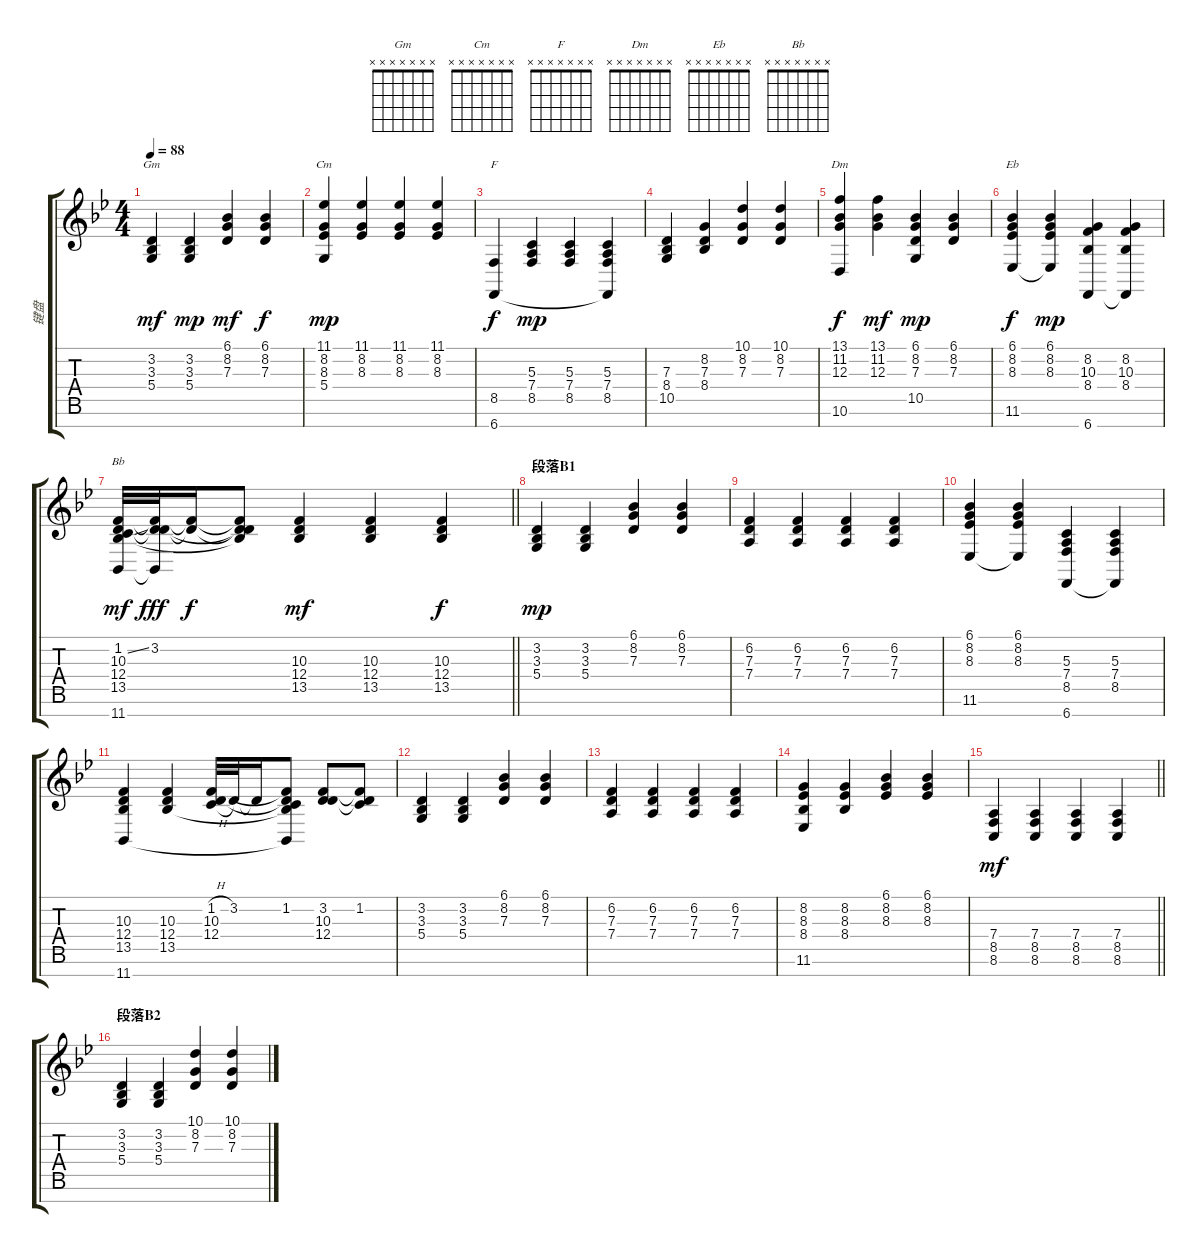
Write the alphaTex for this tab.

\track ("键盘" "键盘") {instrument acousticgrandpiano}
\staff {score tabs}
\tuning (E4 B3 G3 D3 A2 E2 B1) {hide}
\chord ("Gm" x x x x x x x)
\chord ("Cm" x x x x x x x)
\chord ("F" x x x x x x x)
\chord ("Dm" x x x x x x x)
\chord ("Eb" x x x x x x x)
\chord ("Bb" x x x x x x x)
\ts (4 4)
\tempo 88
\clef g2
\ks bb
(3.2 3.3 5.4).4{ch "Gm" dy mf} (3.2 3.3 5.4).4{dy mp} (6.1 8.2 7.3).4{dy mf} (6.1 8.2 7.3).4{dy f} |
(11.1 8.2 8.3 5.4).4{ch "Cm" dy mp} (11.1 8.2 8.3).4 (11.1 8.2 8.3).4 (11.1 8.2 8.3).4 |
(8.5 6.7).4{ch "F" dy f} (5.3 7.4 8.5).4{dy mp} (5.3 7.4 8.5).4 (5.3 7.4 8.5 6.7{t}).4 |
(7.3 8.4 10.5).4 (8.2 7.3 8.4).4 (10.1 8.2 7.3).4 (10.1 8.2 7.3).4 |
(13.1 11.2 12.3 10.6).4{ch "Dm" dy f} (13.1 11.2 12.3).4{dy mf} (6.1 8.2 7.3 10.5).4{dy mp} (6.1 8.2 7.3).4 |
(6.1 8.2 8.3 11.6).4{ch "Eb" dy f} (6.1 8.2 8.3 11.6{t}).4{dy mp} (8.2 10.3 8.4 6.7).4 (8.2 10.3 8.4 6.7{t}).4 |
\barLineRight lightlight
(1.2{ss} 10.3 12.4 13.5 11.7).32{ch "Bb" dy mf} (3.2 10.3{t} 12.4{t} 11.7{t}).32{dy fff} (10.3{t} 12.4{t}).16{dy f} (3.2{t} 10.3{t} 12.4{t} 13.5{t}).8 (10.3 12.4 13.5).4{dy mf} (10.3 12.4 13.5).4 (10.3 12.4 13.5).4{dy f} |
\section ("" "段落B1")
(3.2 3.3 5.4).4{dy mp} (3.2 3.3 5.4).4 (6.1 8.2 7.3).4 (6.1 8.2 7.3).4 |
(6.2 7.3 7.4).4 (6.2 7.3 7.4).4 (6.2 7.3 7.4).4 (6.2 7.3 7.4).4 |
(6.1 8.2 8.3 11.6).4 (6.1 8.2 8.3 11.6{t}).4 (5.3 7.4 8.5 6.7).4 (5.3 7.4 8.5 6.7{t}).4 |
(10.3 12.4 13.5 11.7).4 (10.3 12.4 13.5).4 (1.2{h} 10.3 12.4).32 3.2.32 3.2{t}.16 (1.2 10.3{t} 12.4{t} 13.5{t} 11.7{t}).8 (3.2 10.3 12.4).8 (1.2 10.3{t} 12.4{t}).8 |
(3.2 3.3 5.4).4 (3.2 3.3 5.4).4 (6.1 8.2 7.3).4 (6.1 8.2 7.3).4 |
(6.2 7.3 7.4).4 (6.2 7.3 7.4).4 (6.2 7.3 7.4).4 (6.2 7.3 7.4).4 |
(8.2 8.3 8.4 11.6).4 (8.2 8.3 8.4).4 (6.1 8.2 8.3).4 (6.1 8.2 8.3).4 |
\barLineRight lightlight
(7.4 8.5 8.6).4{dy mf} (7.4 8.5 8.6).4 (7.4 8.5 8.6).4 (7.4 8.5 8.6).4 |
\section ("" "段落B2")
(3.2 3.3 5.4).4 (3.2 3.3 5.4).4 (10.1 8.2 7.3).4 (10.1 8.2 7.3).4
